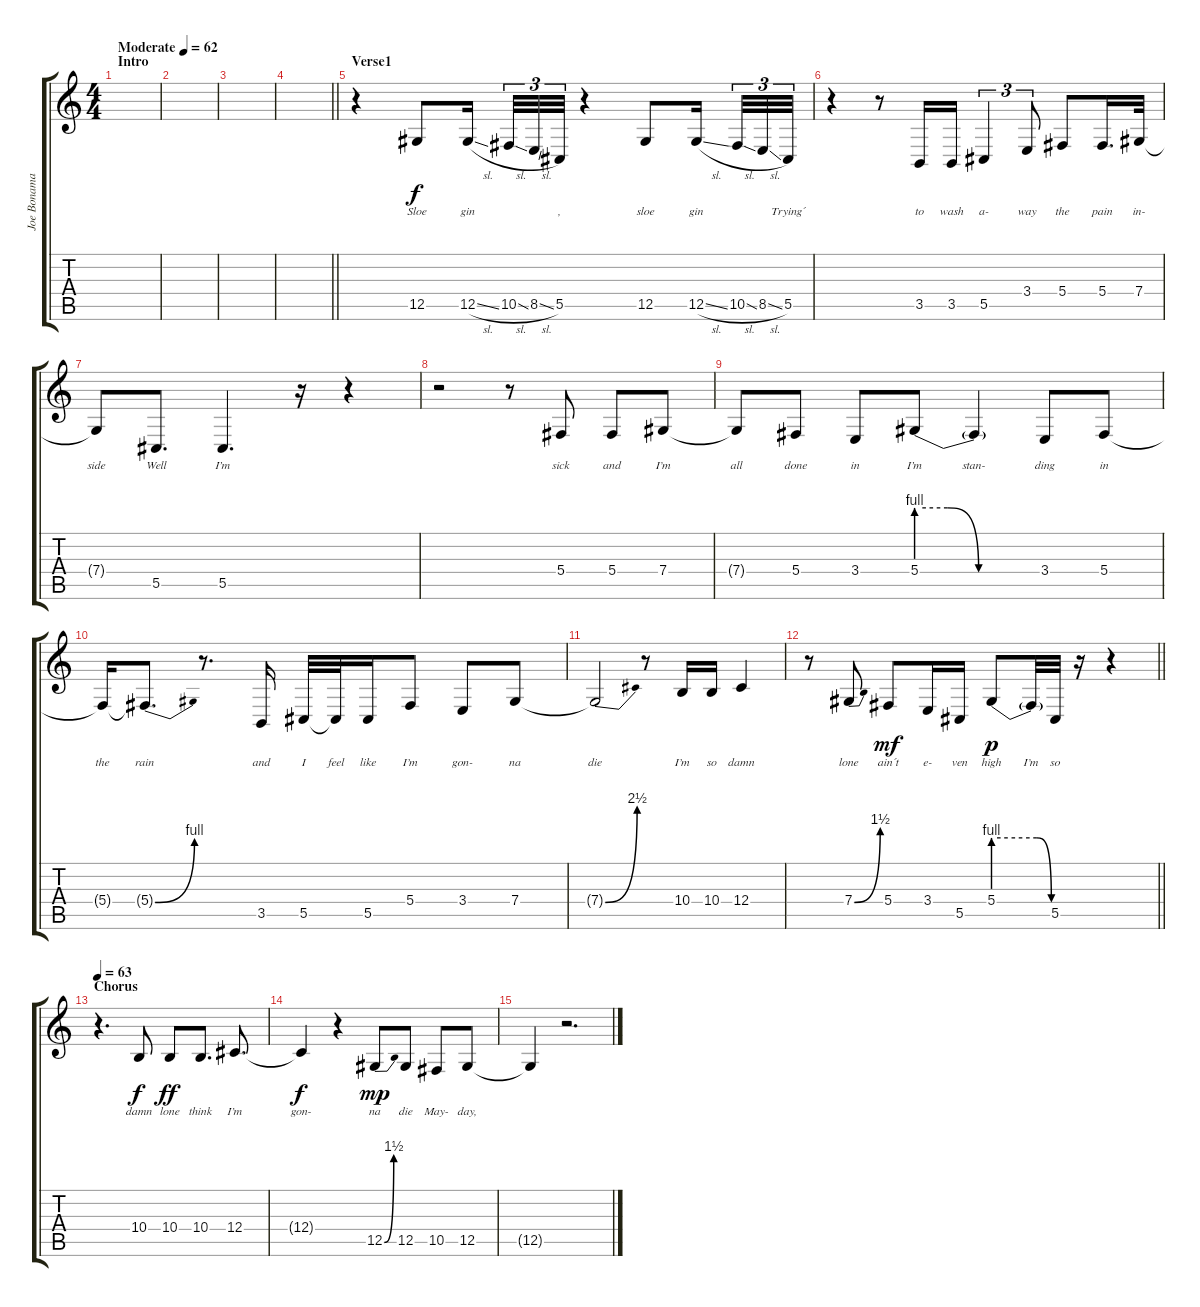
\track ("Joe Bonamassa - Voice" "Joe Bonama") {instrument pad8sweep}
\staff {score tabs}
\tuning (Eb4 Bb3 Gb3 Db3 Ab2 Eb2) {hide}
\ts (4 4)
\section ("" "Intro")
\tempo (62 "Moderate")
\clef g2
\ks c
|
|
|
\barLineRight lightlight
|
\section ("" "Verse1")
r.4 12.5.8{lyrics (0 "Sloe") lyrics (1 "") lyrics (2 "") lyrics (3 "") lyrics (4 "")} 12.5{sl}.16{lyrics (0 "gin") lyrics (1 "") lyrics (2 "") lyrics (3 "") lyrics (4 "") beam splitsecondary} 10.5{sl}.32{tu (3 2) lyrics (0 "") lyrics (1 "") lyrics (2 "") lyrics (3 "") lyrics (4 "")} 8.5{sl}.32{tu (3 2) lyrics (0 "") lyrics (1 "") lyrics (2 "") lyrics (3 "") lyrics (4 "")} 5.5.32{tu (3 2) lyrics (0 ",") lyrics (1 "") lyrics (2 "") lyrics (3 "") lyrics (4 "")} r.4 12.5.8{lyrics (0 "sloe") lyrics (1 "") lyrics (2 "") lyrics (3 "") lyrics (4 "")} 12.5{sl}.16{lyrics (0 "gin") lyrics (1 "") lyrics (2 "") lyrics (3 "") lyrics (4 "") beam splitsecondary} 10.5{sl}.32{tu (3 2) lyrics (0 "") lyrics (1 "") lyrics (2 "") lyrics (3 "") lyrics (4 "")} 8.5{sl}.32{tu (3 2) lyrics (0 "") lyrics (1 "") lyrics (2 "") lyrics (3 "") lyrics (4 "")} 5.5.32{tu (3 2) lyrics (0 "Trying´") lyrics (1 "") lyrics (2 "") lyrics (3 "") lyrics (4 "")} |
r.4 r.8 3.5.16{lyrics (0 "to") lyrics (1 "") lyrics (2 "") lyrics (3 "") lyrics (4 "") dy f volume 15} 3.5.16{lyrics (0 "wash") lyrics (1 "") lyrics (2 "") lyrics (3 "") lyrics (4 "")} 5.5.4{tu (3 2) lyrics (0 "a-") lyrics (1 "") lyrics (2 "") lyrics (3 "") lyrics (4 "")} 3.4.8{tu (3 2) lyrics (0 "way") lyrics (1 "") lyrics (2 "") lyrics (3 "") lyrics (4 "")} 5.4.8{lyrics (0 "the") lyrics (1 "") lyrics (2 "") lyrics (3 "") lyrics (4 "")} 5.4.16{d lyrics (0 "pain") lyrics (1 "") lyrics (2 "") lyrics (3 "") lyrics (4 "")} 7.4.32{lyrics (0 "in-") lyrics (1 "") lyrics (2 "") lyrics (3 "") lyrics (4 "")} |
7.4{t}.8{lyrics (0 "side") lyrics (1 "") lyrics (2 "") lyrics (3 "") lyrics (4 "")} 5.5.8{d lyrics (0 "Well") lyrics (1 "") lyrics (2 "") lyrics (3 "") lyrics (4 "")} 5.5.4{d lyrics (0 "I’m") lyrics (1 "") lyrics (2 "") lyrics (3 "") lyrics (4 "")} r.16 r.4 |
r.2 r.8 5.4.8{lyrics (0 "sick") lyrics (1 "") lyrics (2 "") lyrics (3 "") lyrics (4 "")} 5.4.8{lyrics (0 "and") lyrics (1 "") lyrics (2 "") lyrics (3 "") lyrics (4 "")} 7.4.8{lyrics (0 "I’m") lyrics (1 "") lyrics (2 "") lyrics (3 "") lyrics (4 "")} |
7.4{t}.8{lyrics (0 "all") lyrics (1 "") lyrics (2 "") lyrics (3 "") lyrics (4 "")} 5.4.8{lyrics (0 "done") lyrics (1 "") lyrics (2 "") lyrics (3 "") lyrics (4 "")} 3.4.8{lyrics (0 "in") lyrics (1 "") lyrics (2 "") lyrics (3 "") lyrics (4 "")} 5.4{be (custom 0 4 15 4 30 0 60 0)}.8{lyrics (0 "I’m") lyrics (1 "") lyrics (2 "") lyrics (3 "") lyrics (4 "")} 5.4{t}.4{lyrics (0 "stan-") lyrics (1 "") lyrics (2 "") lyrics (3 "") lyrics (4 "")} 3.4.8{lyrics (0 "ding") lyrics (1 "") lyrics (2 "") lyrics (3 "") lyrics (4 "")} 5.4.8{lyrics (0 "in") lyrics (1 "") lyrics (2 "") lyrics (3 "") lyrics (4 "")} |
5.4{t}.16{lyrics (0 "the") lyrics (1 "") lyrics (2 "") lyrics (3 "") lyrics (4 "")} 5.4{be (bend 0 0 60 4) t}.8{d lyrics (0 "rain") lyrics (1 "") lyrics (2 "") lyrics (3 "") lyrics (4 "")} r.8{d} 3.5.16{lyrics (0 "and") lyrics (1 "") lyrics (2 "") lyrics (3 "") lyrics (4 "")} 5.5.32{lyrics (0 "I") lyrics (1 "") lyrics (2 "") lyrics (3 "") lyrics (4 "")} 5.5{t}.32{lyrics (0 "feel") lyrics (1 "") lyrics (2 "") lyrics (3 "") lyrics (4 "")} 5.5.16{lyrics (0 "like") lyrics (1 "") lyrics (2 "") lyrics (3 "") lyrics (4 "")} 5.4.8{lyrics (0 "I’m") lyrics (1 "") lyrics (2 "") lyrics (3 "") lyrics (4 "")} 3.4.8{lyrics (0 "gon-") lyrics (1 "") lyrics (2 "") lyrics (3 "") lyrics (4 "")} 7.4.8{lyrics (0 "na") lyrics (1 "") lyrics (2 "") lyrics (3 "") lyrics (4 "")} |
7.4{be (bend 0 0 60 10) t}.2{lyrics (0 "die") lyrics (1 "") lyrics (2 "") lyrics (3 "") lyrics (4 "")} r.8 10.4.16{lyrics (0 "I’m") lyrics (1 "") lyrics (2 "") lyrics (3 "") lyrics (4 "")} 10.4.16{lyrics (0 "so") lyrics (1 "") lyrics (2 "") lyrics (3 "") lyrics (4 "")} 12.4.4{lyrics (0 "damn") lyrics (1 "") lyrics (2 "") lyrics (3 "") lyrics (4 "")} |
\barLineRight lightlight
r.8 7.4{be (bend 0 0 60 6)}.8{lyrics (0 "lone") lyrics (1 "") lyrics (2 "") lyrics (3 "") lyrics (4 "")} 5.4.8{lyrics (0 "ain´t") lyrics (1 "") lyrics (2 "") lyrics (3 "") lyrics (4 "") dy mf} 3.4.16{lyrics (0 "e-") lyrics (1 "") lyrics (2 "") lyrics (3 "") lyrics (4 "")} 5.5.16{lyrics (0 "ven") lyrics (1 "") lyrics (2 "") lyrics (3 "") lyrics (4 "")} 5.4{be (custom 0 4 15 4 30 4 45 4 60 0)}.8{lyrics (0 "high") lyrics (1 "") lyrics (2 "") lyrics (3 "") lyrics (4 "") dy p} 5.4{t}.32{lyrics (0 "I’m") lyrics (1 "") lyrics (2 "") lyrics (3 "") lyrics (4 "")} 5.5.32{lyrics (0 "so") lyrics (1 "") lyrics (2 "") lyrics (3 "") lyrics (4 "")} r.16 r.4 |
\section ("" "Chorus")
\tempo 63
r.4{d} 10.4.8{lyrics (0 "damn") lyrics (1 "") lyrics (2 "") lyrics (3 "") lyrics (4 "") dy f} 10.4.8{lyrics (0 "lone") lyrics (1 "") lyrics (2 "") lyrics (3 "") lyrics (4 "") dy ff} 10.4.8{d lyrics (0 "think") lyrics (1 "") lyrics (2 "") lyrics (3 "") lyrics (4 "")} 12.4.8{d lyrics (0 "I’m") lyrics (1 "") lyrics (2 "") lyrics (3 "") lyrics (4 "")} |
12.4{t}.4{lyrics (0 "gon-") lyrics (1 "") lyrics (2 "") lyrics (3 "") lyrics (4 "") dy f} r.4 12.5{be (bend 0 0 60 6)}.8{lyrics (0 "na") lyrics (1 "") lyrics (2 "") lyrics (3 "") lyrics (4 "") dy mp} 12.5.8{lyrics (0 "die") lyrics (1 "") lyrics (2 "") lyrics (3 "") lyrics (4 "")} 10.5.8{lyrics (0 "May-") lyrics (1 "") lyrics (2 "") lyrics (3 "") lyrics (4 "")} 12.5.8{lyrics (0 "day,") lyrics (1 "") lyrics (2 "") lyrics (3 "") lyrics (4 "")} |
12.5{t}.4{lyrics (0 "") lyrics (1 "") lyrics (2 "") lyrics (3 "") lyrics (4 "")} r.2{d}
